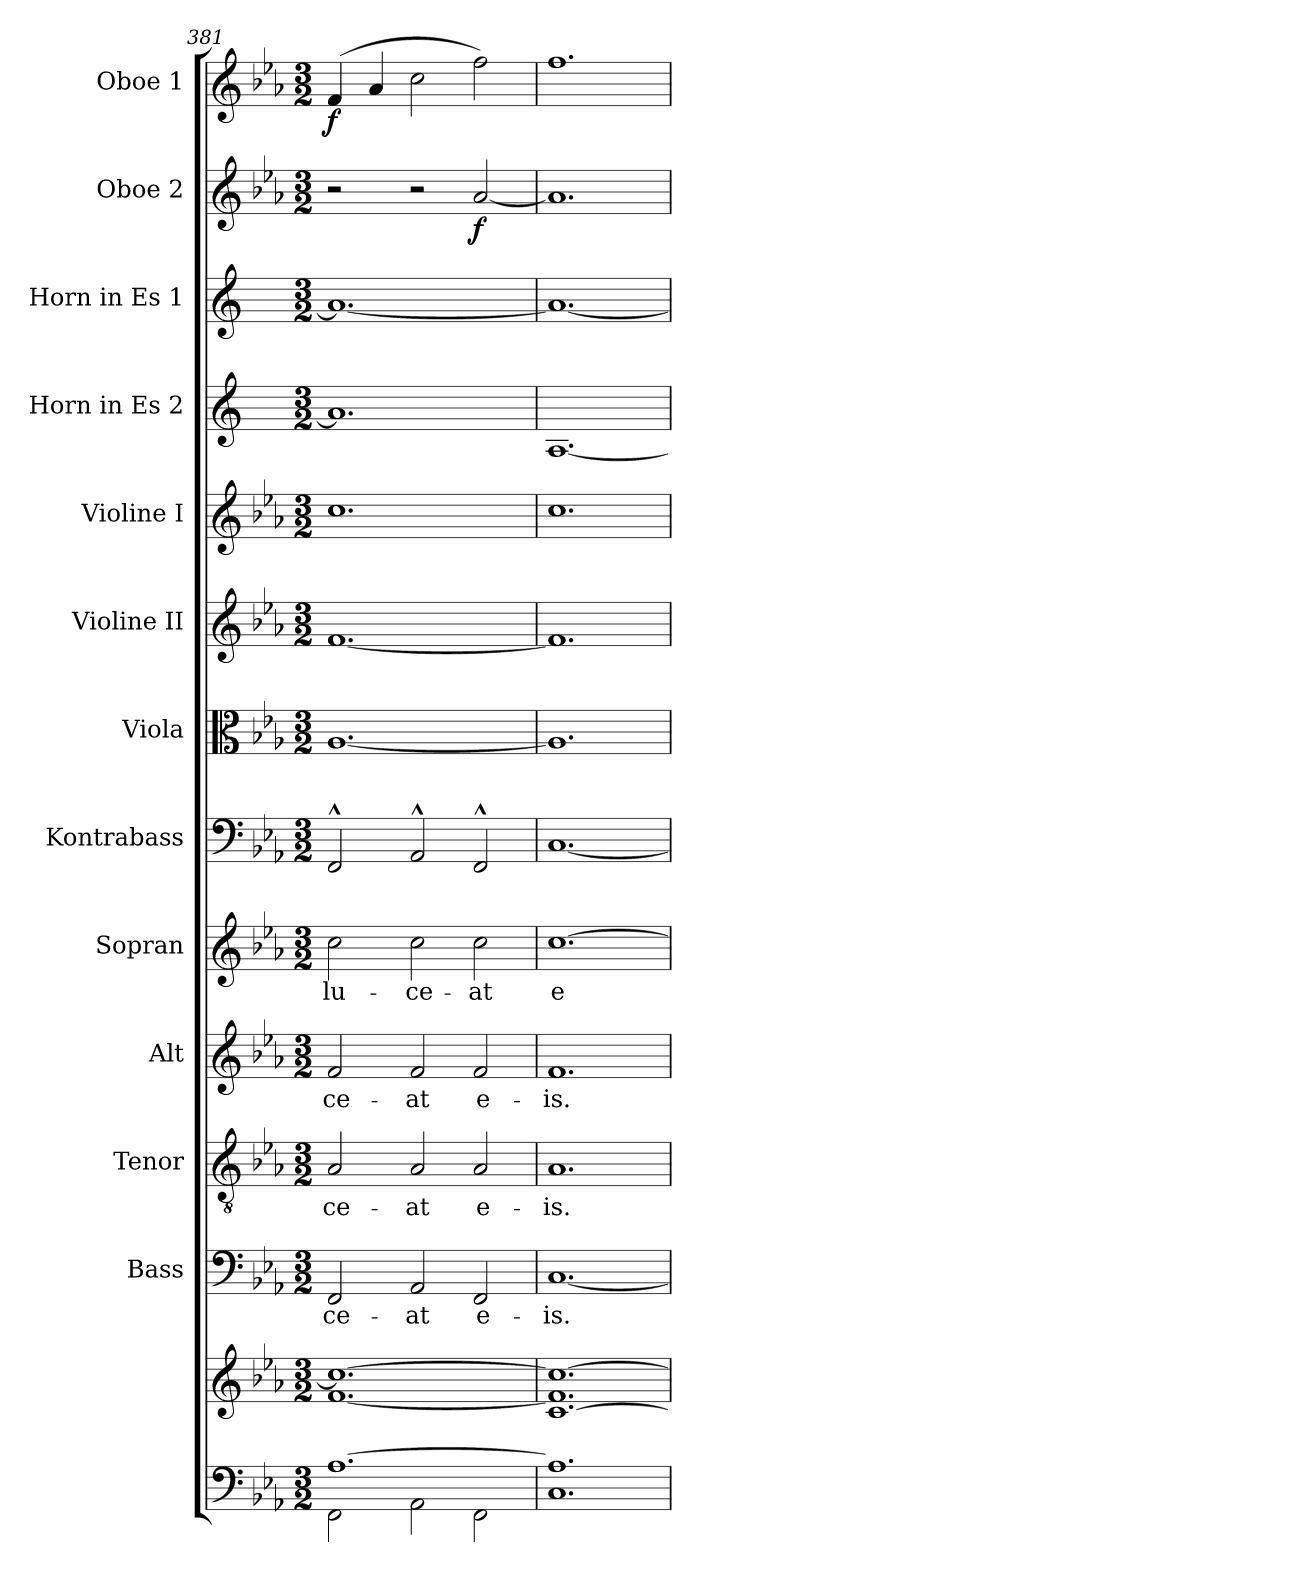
**kern	**kern	**kern	**text	**kern	**text	**kern	**text	**kern	**text	**kern	**kern	**kern	**kern	**kern	**kern	**kern	**dynam	**kern	**dynam
*part13	*part13	*part12	*part12	*part11	*part11	*part10	*part10	*part9	*part9	*part8	*part7	*part6	*part5	*part4	*part3	*part2	*part2	*part1	*part1
*staff14	*staff13	*staff12	*staff12	*staff11	*staff11	*staff10	*staff10	*staff9	*staff9	*staff8	*staff7	*staff6	*staff5	*staff4	*staff3	*staff2	*staff2	*staff1	*staff1
*	*	*I"Bass	*	*I"Tenor	*	*I"Alt	*	*I"Sopran	*	*I"Kontrabass	*I"Viola	*I"Violine II	*I"Violine I	*I"Horn in Es 2	*I"Horn in Es 1	*I"Oboe 2	*	*I"Oboe 1	*
*	*	*I'B.	*	*I'T.	*	*I'A.	*	*I'S.	*	*I'Kb.	*I'Vla.	*I'Vl. II	*I'Vl. I	*I'Hr. 2	*I'Hr. 1	*I'Ob. 2	*	*I'Ob. 1	*
*clefF4	*clefG2	*clefF4	*	*clefGv2	*	*clefG2	*	*clefG2	*	*clefF4	*clefC3	*clefG2	*clefG2	*clefG2	*clefG2	*clefG2	*	*clefG2	*
*	*	*	*	*	*	*	*	*	*	*ITrd7c12	*	*	*	*ITrd5c9	*ITrd5c9	*	*	*	*
*k[b-e-a-]	*k[b-e-a-]	*k[b-e-a-]	*	*k[b-e-a-]	*	*k[b-e-a-]	*	*k[b-e-a-]	*	*k[b-e-a-]	*k[b-e-a-]	*k[b-e-a-]	*k[b-e-a-]	*k[b-e-a-]	*k[b-e-a-]	*k[b-e-a-]	*	*k[b-e-a-]	*
*E-:	*E-:	*E-:	*	*E-:	*	*E-:	*	*E-:	*	*E-:	*E-:	*E-:	*E-:	*E-:	*E-:	*E-:	*	*E-:	*
*M3/2	*M3/2	*M3/2	*	*M3/2	*	*M3/2	*	*M3/2	*	*M3/2	*M3/2	*M3/2	*M3/2	*M3/2	*M3/2	*M3/2	*	*M3/2	*
=381	=381	=381	=381	=381	=381	=381	=381	=381	=381	=381	=381	=381	=381	=381	=381	=381	=381	=381	=381
*^	*^	*	*	*	*	*	*	*	*	*	*	*	*	*	*	*	*	*	*
!	!	!	!	!	!LO:LY:b	!	!LO:LY:b	!	!LO:LY:b	!	!LO:LY:b	!	!	!	!	!	!	!	!	!	!LO:DY:b
[>1.A-	2FF\	1.cc_	[<1.f	2FF/	-ce-	2A-/	-ce-	2f/	-ce-	2cc\	lu-	2FFF^^>/	[1.A-	[1.f	1.cc	1.c]	1.c_	2r	.	(4f/	f
.	.	.	.	.	.	.	.	.	.	.	.	.	.	.	.	.	.	.	.	4a-/	.
!	!	!	!	!	!LO:LY:b	!	!LO:LY:b	!	!LO:LY:b	!	!LO:LY:b	!	!	!	!	!	!	!	!	!	!
.	2AA-\	.	.	2AA-/	-at	2A-/	-at	2f/	-at	2cc\	-ce-	2AAA-^^>/	.	.	.	.	.	2r	.	2cc\	.
!	!	!	!	!	!LO:LY:b	!	!LO:LY:b	!	!LO:LY:b	!	!LO:LY:b	!	!	!	!	!	!	!	!LO:DY:b	!	!
.	2FF\	.	.	2FF/	e-	2A-/	e-	2f/	e-	2cc\	-at	2FFF^^>/	.	.	.	.	.	[2a-/	f	2ff\)	.
=382	=382	=382	=382	=382	=382	=382	=382	=382	=382	=382	=382	=382	=382	=382	=382	=382	=382	=382	=382	=382	=382
!	!	!	!	!	!LO:LY:b	!	!LO:LY:b	!	!LO:LY:b	!	!LO:LY:b	!	!	!	!	!	!	!	!	!	!
1.A-]	1.C	[<1.c 1.cc_	1.f]	[1.C	-is.	1.A-	-is.	1.f	-is.	[1.cc	e-	[1.CC	1.A-]	1.f]	1.cc	[1.C	1.c_	1.a-]	.	1.ff	.
*v	*v	*	*	*	*	*	*	*	*	*	*	*	*	*	*	*	*	*	*	*	*
*	*v	*v	*	*	*	*	*	*	*	*	*	*	*	*	*	*	*	*	*	*
=	=	=	=	=	=	=	=	=	=	=	=	=	=	=	=	=	=	=	=
*-	*-	*-	*-	*-	*-	*-	*-	*-	*-	*-	*-	*-	*-	*-	*-	*-	*-	*-	*-
